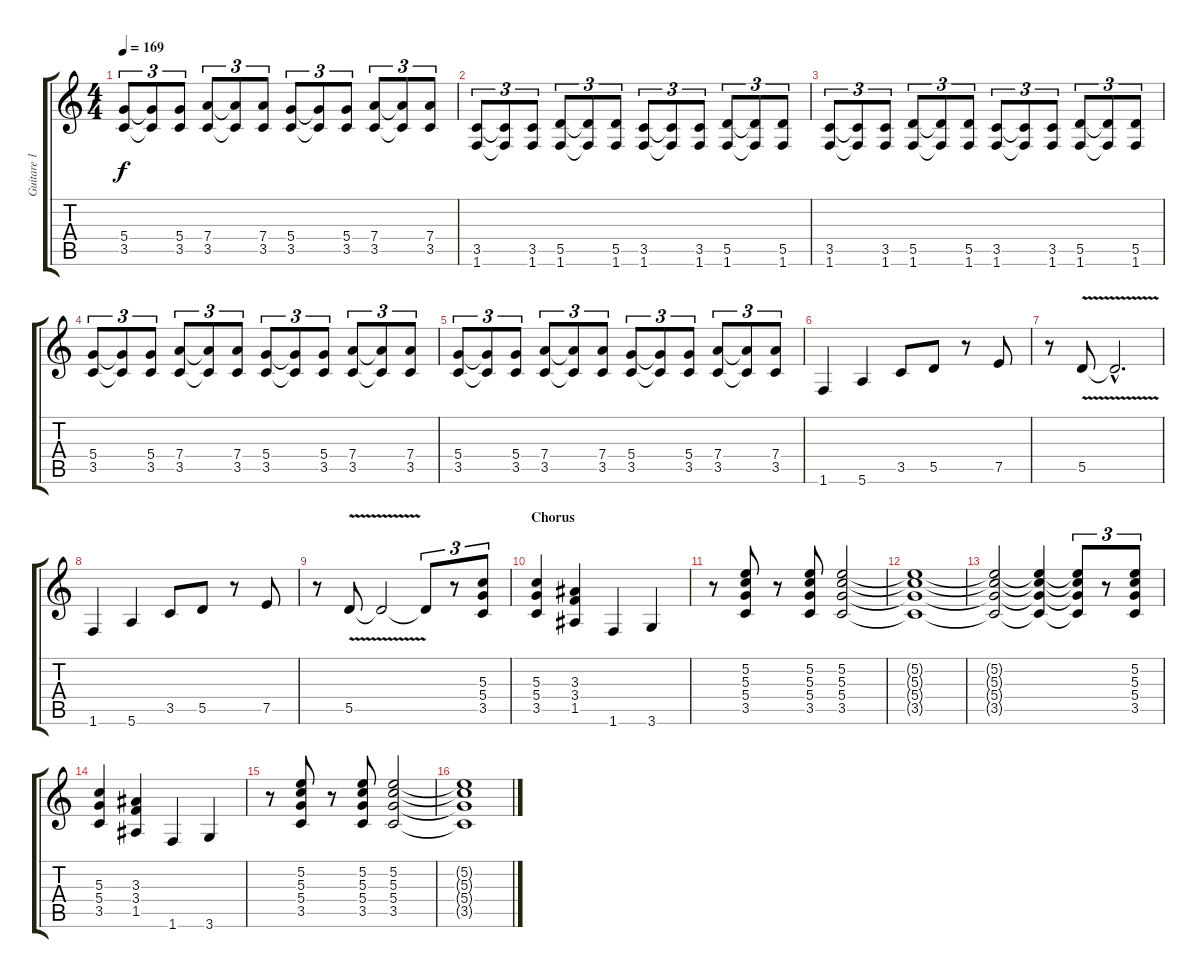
\track ("Guitare 1" "Guitare 1") {instrument distortionguitar}
\staff {score tabs}
\tuning (E4 B3 G3 D3 A2 E2) {hide}
\ts (4 4)
\tempo 169
\clef g2
\ks c
(5.4 3.5).8{tu (3 2) dy f} (5.4{t} 3.5{t}).8{tu (3 2)} (5.4 3.5).8{tu (3 2)} (7.4 3.5).8{tu (3 2)} (7.4{t} 3.5{t}).8{tu (3 2)} (7.4 3.5).8{tu (3 2)} (5.4 3.5).8{tu (3 2)} (5.4{t} 3.5{t}).8{tu (3 2)} (5.4 3.5).8{tu (3 2)} (7.4 3.5).8{tu (3 2)} (7.4{t} 3.5{t}).8{tu (3 2)} (7.4 3.5).8{tu (3 2)} |
(3.5 1.6).8{tu (3 2)} (3.5{t} 1.6{t}).8{tu (3 2)} (3.5 1.6).8{tu (3 2)} (5.5 1.6).8{tu (3 2)} (5.5{t} 1.6{t}).8{tu (3 2)} (5.5 1.6).8{tu (3 2)} (3.5 1.6).8{tu (3 2)} (3.5{t} 1.6{t}).8{tu (3 2)} (3.5 1.6).8{tu (3 2)} (5.5 1.6).8{tu (3 2)} (5.5{t} 1.6{t}).8{tu (3 2)} (5.5 1.6).8{tu (3 2)} |
(3.5 1.6).8{tu (3 2)} (3.5{t} 1.6{t}).8{tu (3 2)} (3.5 1.6).8{tu (3 2)} (5.5 1.6).8{tu (3 2)} (5.5{t} 1.6{t}).8{tu (3 2)} (5.5 1.6).8{tu (3 2)} (3.5 1.6).8{tu (3 2)} (3.5{t} 1.6{t}).8{tu (3 2)} (3.5 1.6).8{tu (3 2)} (5.5 1.6).8{tu (3 2)} (5.5{t} 1.6{t}).8{tu (3 2)} (5.5 1.6).8{tu (3 2)} |
(5.4 3.5).8{tu (3 2)} (5.4{t} 3.5{t}).8{tu (3 2)} (5.4 3.5).8{tu (3 2)} (7.4 3.5).8{tu (3 2)} (7.4{t} 3.5{t}).8{tu (3 2)} (7.4 3.5).8{tu (3 2)} (5.4 3.5).8{tu (3 2)} (5.4{t} 3.5{t}).8{tu (3 2)} (5.4 3.5).8{tu (3 2)} (7.4 3.5).8{tu (3 2)} (7.4{t} 3.5{t}).8{tu (3 2)} (7.4 3.5).8{tu (3 2)} |
(5.4 3.5).8{tu (3 2)} (5.4{t} 3.5{t}).8{tu (3 2)} (5.4 3.5).8{tu (3 2)} (7.4 3.5).8{tu (3 2)} (7.4{t} 3.5{t}).8{tu (3 2)} (7.4 3.5).8{tu (3 2)} (5.4 3.5).8{tu (3 2)} (5.4{t} 3.5{t}).8{tu (3 2)} (5.4 3.5).8{tu (3 2)} (7.4 3.5).8{tu (3 2)} (7.4{t} 3.5{t}).8{tu (3 2)} (7.4 3.5).8{tu (3 2)} |
1.6.4 5.6.4 3.5.8 5.5.8 r.8 7.5.8 |
r.8 5.5{v}.8 5.5{hac t}.2{d} |
1.6.4 5.6.4 3.5.8 5.5.8 r.8 7.5.8 |
r.8 5.5{v}.8 5.5{t}.2 5.5{t}.8{tu (3 2)} r.8{tu (3 2)} (5.3 5.4 3.5).8{tu (3 2)} |
\section ("" "Chorus")
(5.3 5.4 3.5).4 (3.3 3.4 1.5).4 1.6.4 3.6.4 |
r.8 (5.2 5.3 5.4 3.5).8 r.8 (5.2 5.3 5.4 3.5).8 (5.2 5.3 5.4 3.5).2 |
(5.2{t} 5.3{t} 5.4{t} 3.5{t}).1 |
(5.2{t} 5.3{t} 5.4{t} 3.5{t}).2 (5.2{t} 5.3{t} 5.4{t} 3.5{t}).4 (5.2{t} 5.3{t} 5.4{t} 3.5{t}).8{tu (3 2)} r.8{tu (3 2)} (5.2 5.3 5.4 3.5).8{tu (3 2)} |
(5.3 5.4 3.5).4 (3.3 3.4 1.5).4 1.6.4 3.6.4 |
r.8 (5.2 5.3 5.4 3.5).8 r.8 (5.2 5.3 5.4 3.5).8 (5.2 5.3 5.4 3.5).2 |
(5.2{t} 5.3{t} 5.4{t} 3.5{t}).1
